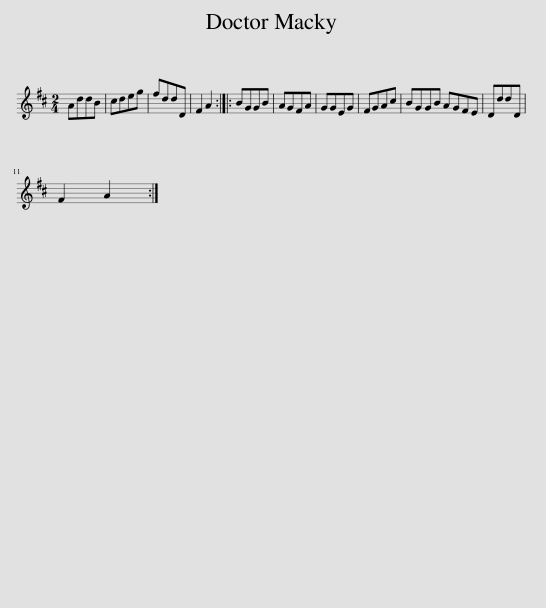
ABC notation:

X:1
L:1/8
M:2/4
I:linebreak $
K:D
V:1 treble
V:1
 AddB | cdeg | fddD | F2 A2 :: BGGB | %5
 AGFA | GGEG | FGAc | BGGB AGFE | DddD |$ %10
 F2 A2 :| %11
